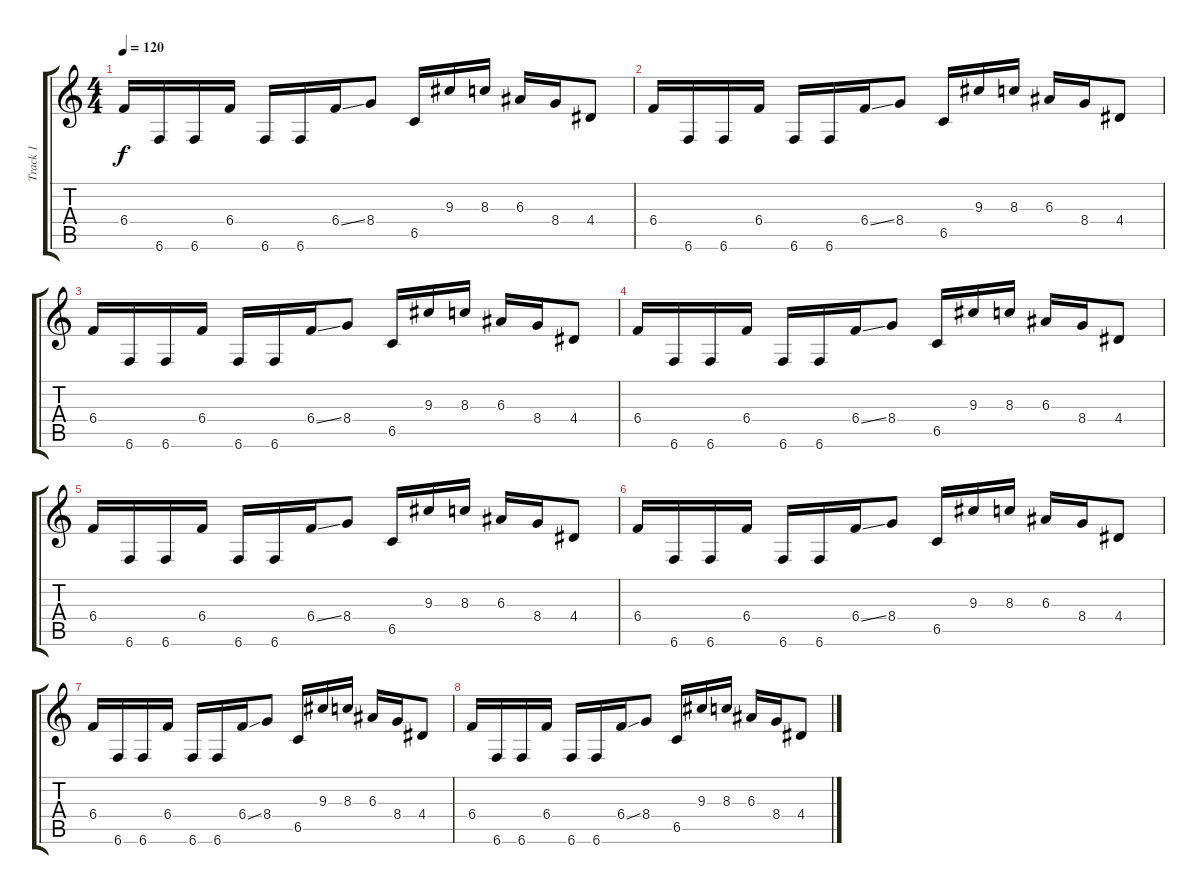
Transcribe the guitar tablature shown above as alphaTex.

\track ("Track 1" "Track 1") {instrument distortionguitar}
\staff {score tabs}
\tuning (Db4 Ab3 E3 B2 Gb2 B1) {hide}
\ts (4 4)
\tempo 120
\clef g2
\ks c
6.4.16{dy f} 6.6.16 6.6.16 6.4.16 6.6.16 6.6.16 6.4{ss}.16 8.4.8 6.5.16 9.3.16 8.3.16 6.3.16 8.4.16 4.4.8 |
6.4.16 6.6.16 6.6.16 6.4.16 6.6.16 6.6.16 6.4{ss}.16 8.4.8 6.5.16 9.3.16 8.3.16 6.3.16 8.4.16 4.4.8 |
6.4.16 6.6.16 6.6.16 6.4.16 6.6.16 6.6.16 6.4{ss}.16 8.4.8 6.5.16 9.3.16 8.3.16 6.3.16 8.4.16 4.4.8 |
6.4.16 6.6.16 6.6.16 6.4.16 6.6.16 6.6.16 6.4{ss}.16 8.4.8 6.5.16 9.3.16 8.3.16 6.3.16 8.4.16 4.4.8 |
6.4.16 6.6.16 6.6.16 6.4.16 6.6.16 6.6.16 6.4{ss}.16 8.4.8 6.5.16 9.3.16 8.3.16 6.3.16 8.4.16 4.4.8 |
6.4.16 6.6.16 6.6.16 6.4.16 6.6.16 6.6.16 6.4{ss}.16 8.4.8 6.5.16 9.3.16 8.3.16 6.3.16 8.4.16 4.4.8 |
6.4.16 6.6.16 6.6.16 6.4.16 6.6.16 6.6.16 6.4{ss}.16 8.4.8 6.5.16 9.3.16 8.3.16 6.3.16 8.4.16 4.4.8 |
6.4.16 6.6.16 6.6.16 6.4.16 6.6.16 6.6.16 6.4{ss}.16 8.4.8 6.5.16 9.3.16 8.3.16 6.3.16 8.4.16 4.4.8
